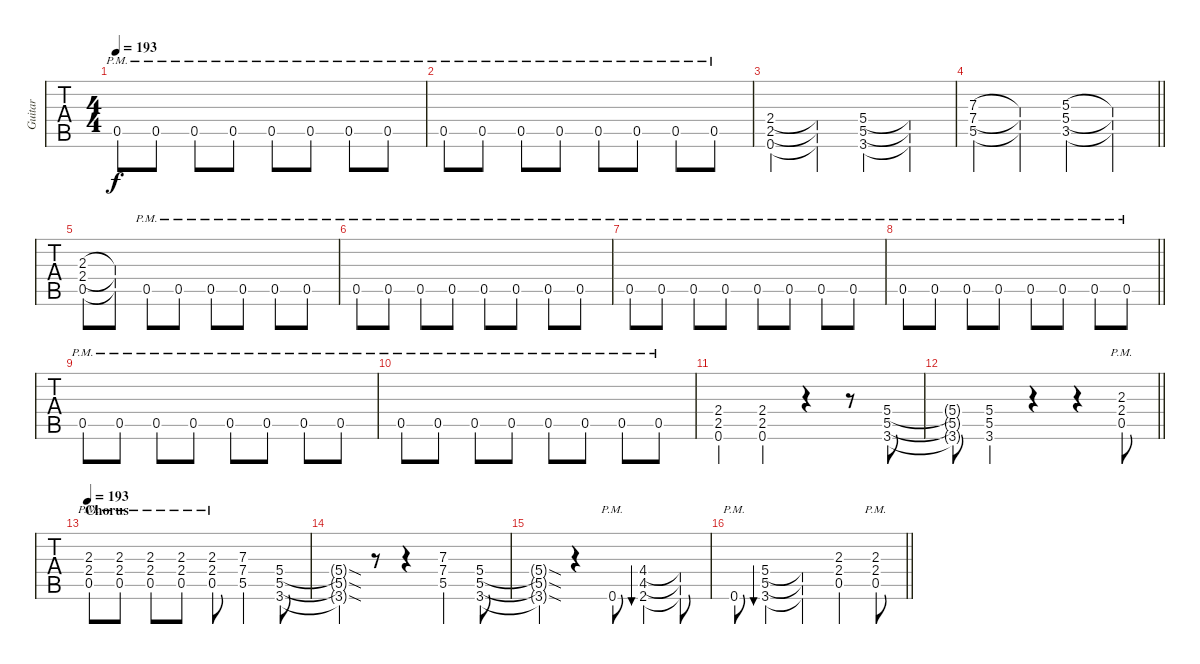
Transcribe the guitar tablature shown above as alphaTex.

\track ("Guitar" "Guitar") {instrument overdrivenguitar}
\staff {tabs}
\tuning (E4 B3 G3 D3 A2 E2) {hide}
\ts (4 4)
\tempo 193
\clef g2
\ks c
0.5{pm}.8{dy f} 0.5{pm}.8 0.5{pm}.8 0.5{pm}.8 0.5{pm}.8 0.5{pm}.8 0.5{pm}.8 0.5{pm}.8 |
0.5{pm}.8 0.5{pm}.8 0.5{pm}.8 0.5{pm}.8 0.5{pm}.8 0.5{pm}.8 0.5{pm}.8 0.5{pm}.8 |
(2.4 2.5 0.6).4 (2.4{t} 2.5{t} 0.6{t}).4 (5.4 5.5 3.6).4 (5.4{t} 5.5{t} 3.6{t}).4 |
\barLineRight lightlight
(7.3 7.4 5.5).4 (7.3{t} 7.4{t} 5.5{t}).4 (5.3 5.4 3.5).4 (5.3{t} 5.4{t} 3.5{t}).4 |
(2.3 2.4 0.5).8 (2.3{t} 2.4{t} 0.5{t}).8 0.5{pm}.8 0.5{pm}.8 0.5{pm}.8 0.5{pm}.8 0.5{pm}.8 0.5{pm}.8 |
0.5{pm}.8 0.5{pm}.8 0.5{pm}.8 0.5{pm}.8 0.5{pm}.8 0.5{pm}.8 0.5{pm}.8 0.5{pm}.8 |
0.5{pm}.8 0.5{pm}.8 0.5{pm}.8 0.5{pm}.8 0.5{pm}.8 0.5{pm}.8 0.5{pm}.8 0.5{pm}.8 |
\barLineRight lightlight
0.5{pm}.8 0.5{pm}.8 0.5{pm}.8 0.5{pm}.8 0.5{pm}.8 0.5{pm}.8 0.5{pm}.8 0.5{pm}.8 |
0.5{pm}.8 0.5{pm}.8 0.5{pm}.8 0.5{pm}.8 0.5{pm}.8 0.5{pm}.8 0.5{pm}.8 0.5{pm}.8 |
0.5{pm}.8 0.5{pm}.8 0.5{pm}.8 0.5{pm}.8 0.5{pm}.8 0.5{pm}.8 0.5{pm}.8 0.5{pm}.8 |
(2.4 2.5 0.6).4 (2.4 2.5 0.6).4 r.4 r.8 (5.4 5.5 3.6).8 |
\barLineRight lightlight
(5.4{t} 5.5{t} 3.6{t}).8 (5.4 5.5 3.6).4 r.4 r.4 (2.3{pm} 2.4{pm} 0.5{pm}).8 |
\section ("" "Chorus")
\tempo 193
(2.3{pm} 2.4{pm} 0.5{pm}).8 (2.3{pm} 2.4{pm} 0.5{pm}).8 (2.3{pm} 2.4{pm} 0.5{pm}).8 (2.3{pm} 2.4{pm} 0.5{pm}).8 (2.3{pm} 2.4{pm} 0.5{pm}).8 (7.3 7.4 5.5).4 (5.4 5.5 3.6).8 |
(5.4{sod t} 5.5{sod t} 3.6{sod t}).4 r.8 r.4 (7.3 7.4 5.5).4 (5.4 5.5 3.6).8 |
(5.4{sod t} 5.5{sod t} 3.6{sod t}).4 r.4 0.6{pm}.8 (4.4 4.5 2.6).4{bu 60} (4.4{t} 4.5{t} 2.6{t}).8 |
\barLineRight lightlight
0.6{pm}.8 (5.4 5.5 3.6).4{bu 60} (5.4{t} 5.5{t} 3.6{t}).4 (2.3 2.4 0.5).4 (2.3{pm} 2.4{pm} 0.5{pm}).8
